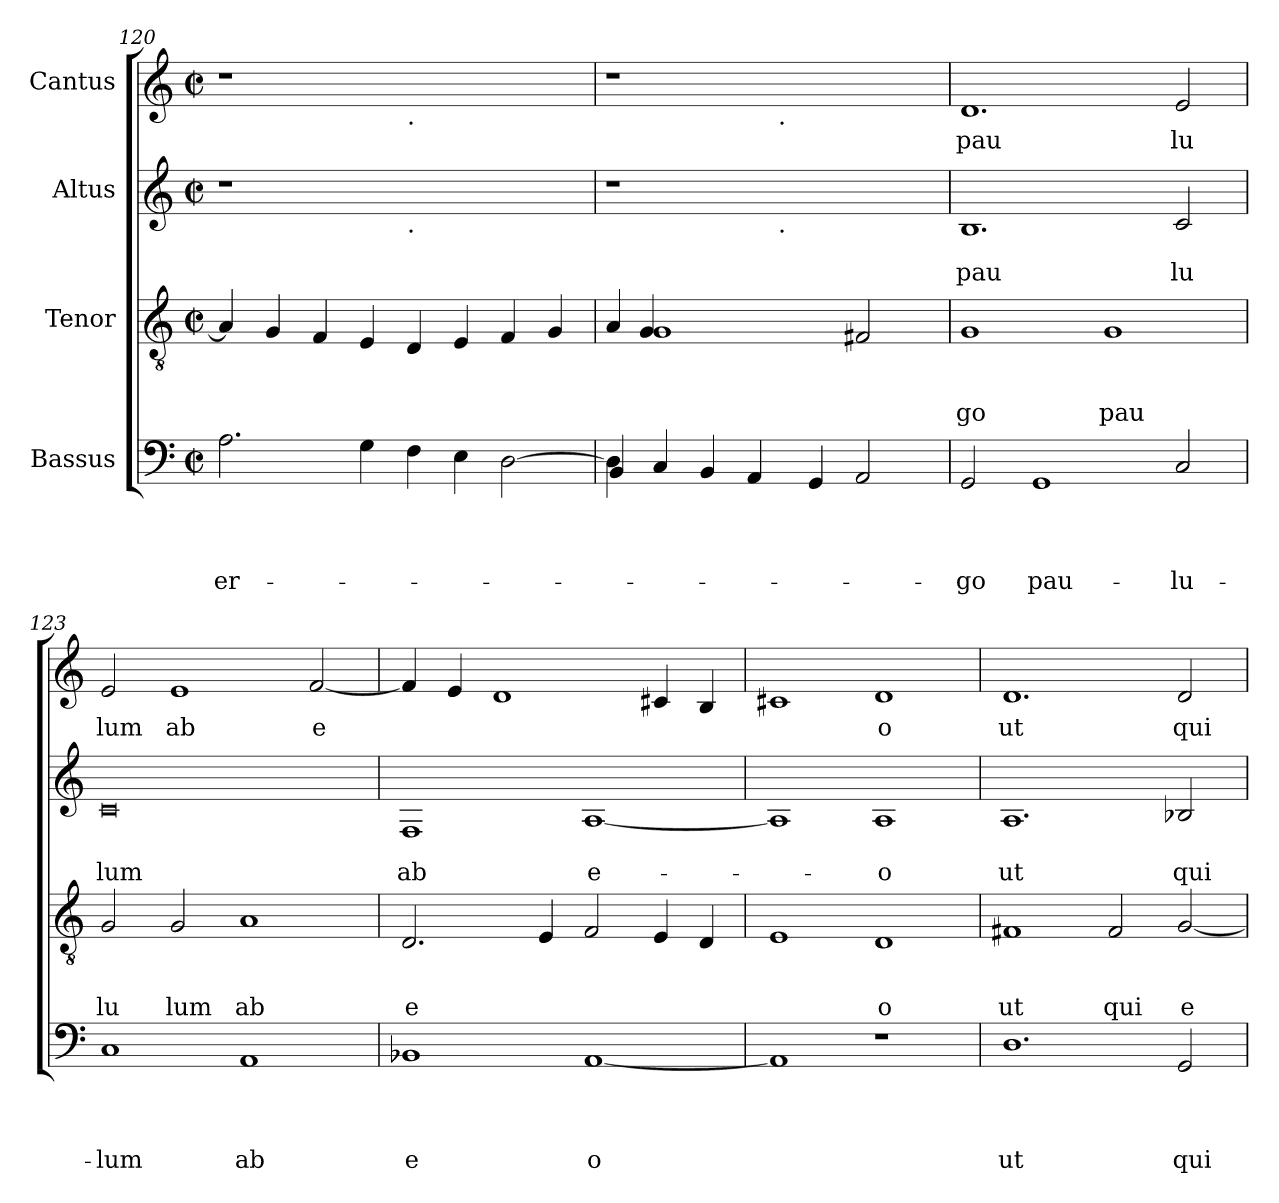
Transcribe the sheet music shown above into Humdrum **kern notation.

**kern	**text	**text	**text	**text	**kern	**text	**text	**text	**kern	**text	**text	**kern	**text
*part4	*part4	*part4	*part4	*part4	*part3	*part3	*part3	*part3	*part2	*part2	*part2	*part1	*part1
*staff4	*staff4	*staff4	*staff4	*staff4	*staff3	*staff3	*staff3	*staff3	*staff2	*staff2	*staff2	*staff1	*staff1
*I"Bassus	*	*	*	*	*I"Tenor	*	*	*	*I"Altus	*	*	*I"Cantus	*
*clefF4	*	*	*	*	*clefGv2	*	*	*	*clefG2	*	*	*clefG2	*
*k[]	*	*	*	*	*k[]	*	*	*	*k[]	*	*	*k[]	*
*C:	*	*	*	*	*C:	*	*	*	*C:	*	*	*C:	*
*M2/2	*	*	*	*	*M2/2	*	*	*	*M2/2	*	*	*M2/2	*
*met(c|)	*	*	*	*	*met(c|)	*	*	*	*met(c|)	*	*	*met(c|)	*
=120	=120	=120	=120	=120	=120	=120	=120	=120	=120	=120	=120	=120	=120
!	!	!	!	!LO:LY:b	!	!	!	!	!	!	!	!	!
2.A\	.	.	.	er-	4A/]	.	.	.	1r	.	.	1r	.
.	.	.	.	.	4G/	.	.	.	.	.	.	.	.
.	.	.	.	.	4F/	.	.	.	.	.	.	.	.
4G\	.	.	.	.	4E/	.	.	.	.	.	.	.	.
!	!	!	!	!	!	!	!	!	!	!	!	!LO:TX:b:t=.	!
!	!	!	!	!	!	!	!	!	!LO:TX:b:t=.	!	!	!	!
4F\	.	.	.	.	4D/	.	.	.	1ryy	.	.	1ryy	.
4E\	.	.	.	.	4E/	.	.	.	.	.	.	.	.
[>2D\	.	.	.	.	4F/	.	.	.	.	.	.	.	.
.	.	.	.	.	4G/	.	.	.	.	.	.	.	.
=121	=121	=121	=121	=121	=121	=121	=121	=121	=121	=121	=121	=121	=121
*^	*	*	*	*	*^	*	*	*	*^	*	*	*^	*
4D\]	4BB/	.	.	.	.	4A/	4ryy	.	.	.	1r	2..ryy	.	.	1r	2..ryy	.
4C/	1.ryy	.	.	.	.	1G	4G/	.	.	.	.	.	.	.	.	.	.
4BB/	.	.	.	.	.	.	1ryy	.	.	.	.	.	.	.	.	.	.
4AA/	.	.	.	.	.	.	.	.	.	.	.	.	.	.	.	.	.
!	!	!	!	!	!	!	!	!	!	!	!	!	!	!	!	!LO:TX:b:t=.	!
!	!	!	!	!	!	!	!	!	!	!	!	!LO:TX:b:t=.	!	!	!	!	!
.	.	.	.	.	.	.	.	.	.	.	.	2..ryy	.	.	.	2..ryy	.
4GG/	.	.	.	.	.	.	.	.	.	.	2.ryy	.	.	.	2.ryy	.	.
2AA/	.	.	.	.	.	2F#/	.	.	.	.	.	.	.	.	.	.	.
.	.	.	.	.	.	.	4ryy	.	.	.	.	.	.	.	.	.	.
*v	*v	*	*	*	*	*	*	*	*	*	*	*	*	*	*	*	*
=122	=122	=122	=122	=122	=122	=122	=122	=122	=122	=122	=122	=122	=122	=122	=122	=122
!	!	!	!	!LO:LY:b	!	!	!	!	!LO:LY:b	!	!	!	!LO:LY:b	!	!	!LO:LY:b
*	*	*	*	*	*v	*v	*	*	*	*	*	*	*	*v	*v	*
*	*	*	*	*	*	*	*	*	*v	*v	*	*	*	*
2GG/	.	.	.	-go	1G	.	.	go	1.B	.	pau	1.d	pau
!	!	!	!	!LO:LY:b	!	!	!	!	!	!	!	!	!
1GG	.	.	.	pau-	.	.	.	.	.	.	.	.	.
!	!	!	!	!	!	!	!	!LO:LY:b	!	!	!	!	!
.	.	.	.	.	1G	.	.	pau	.	.	.	.	.
!	!	!	!	!LO:LY:b	!	!	!	!	!	!	!LO:LY:b	!	!LO:LY:b
2C/	.	.	.	-lu-	.	.	.	.	2c/	.	lu	2e/	lu
=123	=123	=123	=123	=123	=123	=123	=123	=123	=123	=123	=123	=123	=123
!	!	!	!	!LO:LY:b	!	!	!	!LO:LY:b	!	!	!LO:LY:b	!	!LO:LY:b
1C	.	.	.	-lum	2G/	.	.	lu	0c	.	lum	2e/	lum
!	!	!	!	!	!	!	!	!LO:LY:b	!	!	!	!	!LO:LY:b
.	.	.	.	.	2G/	.	.	lum	.	.	.	1e	ab
!	!	!	!	!LO:LY:b	!	!	!	!LO:LY:b	!	!	!	!	!
1AA	.	.	.	ab	1A	.	.	ab	.	.	.	.	.
!	!	!	!	!	!	!	!	!	!	!	!	!	!LO:LY:b
.	.	.	.	.	.	.	.	.	.	.	.	[<2f/	e
!!LO:LB:g=z
=124	=124	=124	=124	=124	=124	=124	=124	=124	=124	=124	=124	=124	=124
!	!	!	!	!LO:LY:b	!	!	!	!LO:LY:b	!	!	!LO:LY:b	!	!
1BB-X	.	.	.	e	2.D/	.	.	e	1F	.	ab	4f/]	.
.	.	.	.	.	.	.	.	.	.	.	.	4e/	.
.	.	.	.	.	.	.	.	.	.	.	.	1d	.
.	.	.	.	.	4E/	.	.	.	.	.	.	.	.
!	!	!	!	!LO:LY:b:rj	!	!	!	!	!	!	!LO:LY:b:rj	!	!
[<1AA	.	.	.	o	2F/	.	.	.	[<1A	.	e-	.	.
.	.	.	.	.	4E/	.	.	.	.	.	.	4c#X/	.
.	.	.	.	.	4D/	.	.	.	.	.	.	4B/	.
=125	=125	=125	=125	=125	=125	=125	=125	=125	=125	=125	=125	=125	=125
1AA]	.	.	.	.	1E	.	.	.	1A]	.	.	1c#X	.
!	!	!	!	!	!	!	!	!LO:LY:b	!	!	!LO:LY:b	!	!LO:LY:b
1r	.	.	.	.	1D	.	.	o	1A	.	-o	1d	o
=126	=126	=126	=126	=126	=126	=126	=126	=126	=126	=126	=126	=126	=126
!	!	!	!	!LO:LY:b	!	!	!	!LO:LY:b	!	!	!LO:LY:b	!	!LO:LY:b
1.D	.	.	.	ut	1F#X	.	.	ut	1.A	.	ut	1.d	ut
!	!	!	!	!	!	!	!	!LO:LY:b	!	!	!	!	!
.	.	.	.	.	2F#/	.	.	qui	.	.	.	.	.
!	!	!	!	!LO:LY:b	!	!	!	!LO:LY:b	!	!	!LO:LY:b	!	!LO:LY:b
2GG/	.	.	.	qui	[<2G/	.	.	e	2B-X/	.	qui-	2d/	qui
=	=	=	=	=	=	=	=	=	=	=	=	=	=
*-	*-	*-	*-	*-	*-	*-	*-	*-	*-	*-	*-	*-	*-
